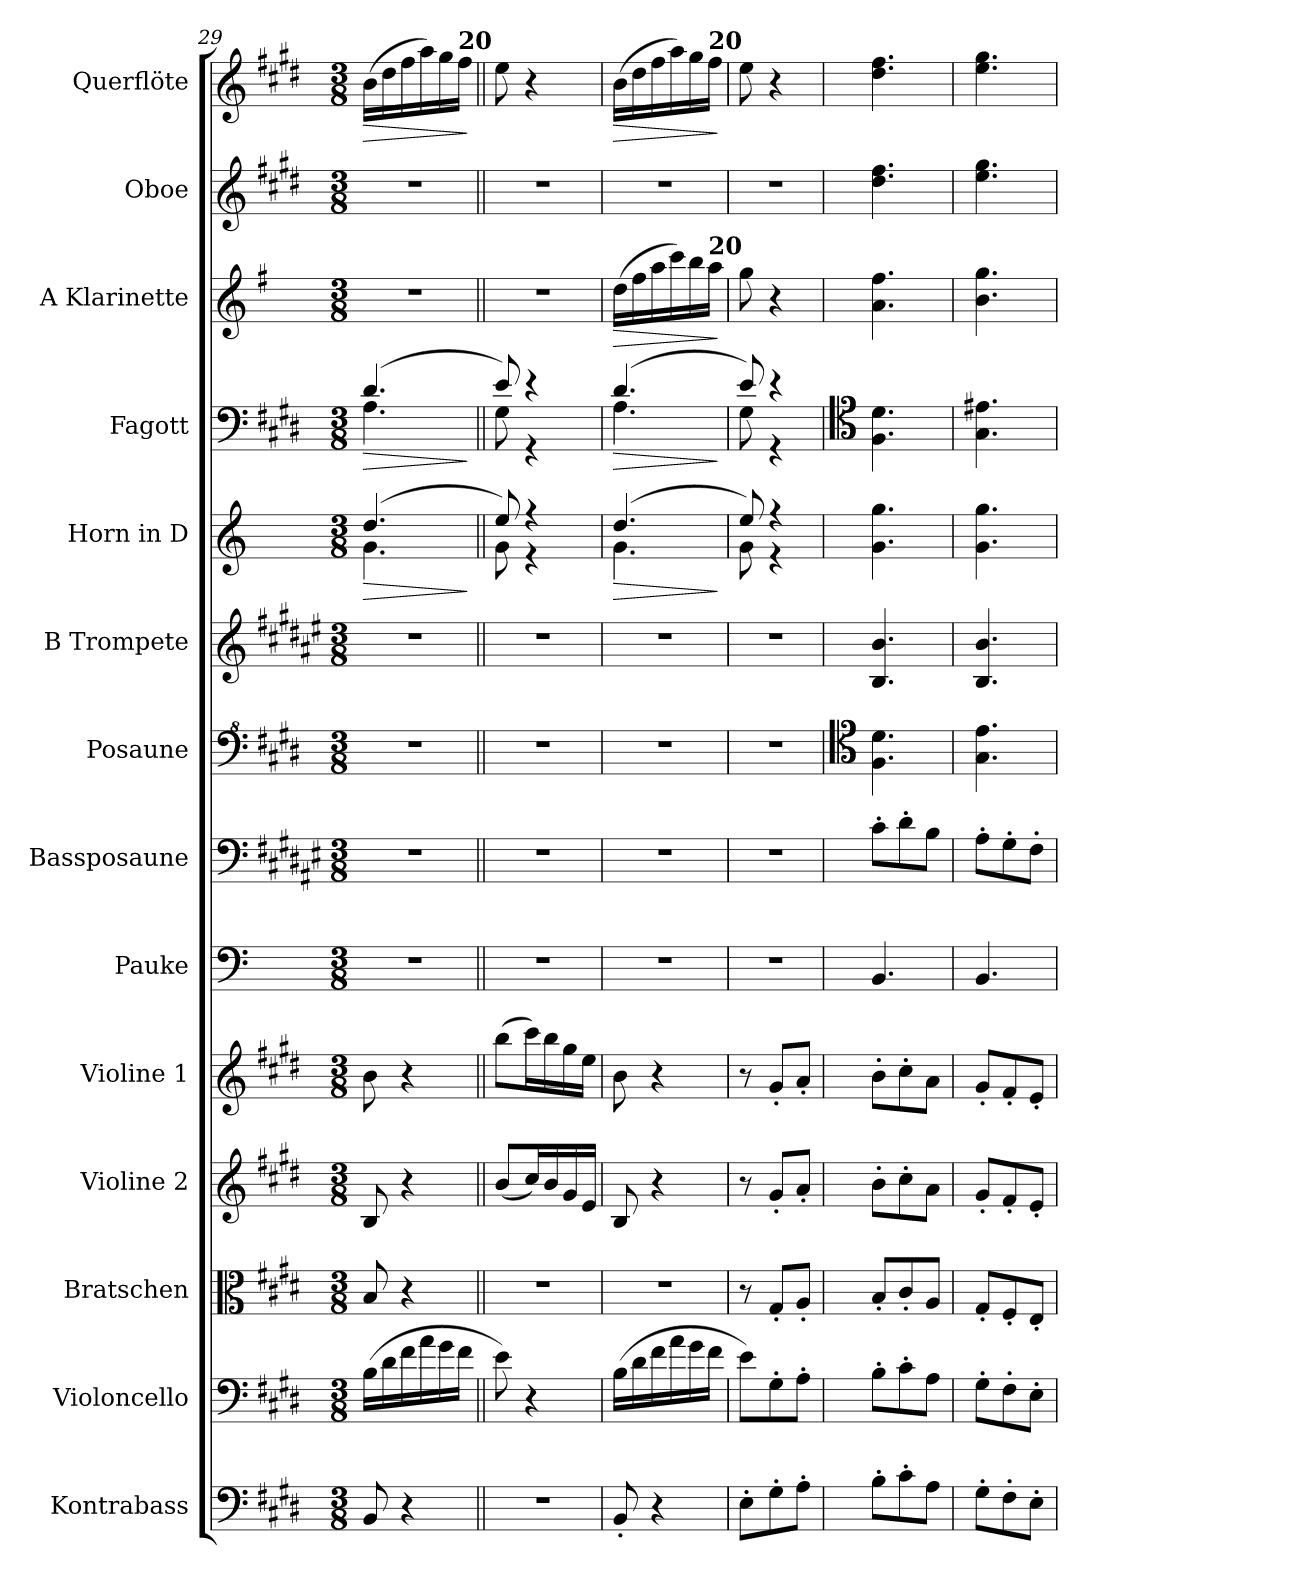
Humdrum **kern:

**kern	**kern	**kern	**kern	**kern	**kern	**kern	**kern	**kern	**kern	**dynam	**kern	**dynam	**kern	**dynam	**kern	**kern	**dynam
*part14	*part13	*part12	*part11	*part10	*part9	*part8	*part7	*part6	*part5	*part5	*part4	*part4	*part3	*part3	*part2	*part1	*part1
*staff14	*staff13	*staff12	*staff11	*staff10	*staff9	*staff8	*staff7	*staff6	*staff5	*staff5	*staff4	*staff4	*staff3	*staff3	*staff2	*staff1	*staff1
*I"Kontrabass	*I"Violoncello	*I"Bratschen	*I"Violine 2	*I"Violine 1	*I"Pauke	*I"Bassposaune	*I"Posaune	*I"B Trompete	*I"Horn in D	*	*I"Fagott	*	*I"A Klarinette	*	*I"Oboe	*I"Querflöte	*
*	*	*I'Bra	*	*I'Viol I.	*I'Pauke.	*I'BassP	*I'Posau	*I'B Trom	*	*	*I'Fag	*	*I'A Kla	*	*I'Oboe .	*I'QFl	*
*clefF4	*clefF4	*clefC3	*clefG2	*clefG2	*clefF4	*clefF4	*clefF^4	*clefG2	*clefG2	*	*clefF4	*	*clefG2	*	*clefG2	*clefG2	*
*ITrd7c12	*	*	*	*	*ITrd-2c-4	*ITrd1c2	*	*ITrd1c2	*ITrd-2c-4	*	*	*	*ITrd2c3	*	*	*	*
*k[f#c#g#d#]	*k[f#c#g#d#]	*k[f#c#g#d#]	*k[f#c#g#d#]	*k[f#c#g#d#]	*k[f#c#g#d#]	*k[f#c#g#d#]	*k[f#c#g#d#]	*k[f#c#g#d#]	*k[f#c#g#d#]	*	*k[f#c#g#d#]	*	*k[f#c#g#d#]	*	*k[f#c#g#d#]	*k[f#c#g#d#]	*
*M3/8	*M3/8	*M3/8	*M3/8	*M3/8	*M3/8	*M3/8	*M3/8	*M3/8	*M3/8	*	*M3/8	*	*M3/8	*	*M3/8	*M3/8	*
=29	=29	=29	=29	=29	=29	=29	=29	=29	=29	=29	=29	=29	=29	=29	=29	=29	=29
!	!	!	!	!	!	!	!	!	!	!LO:HP:b	!	!LO:HP:b	!	!	!	!	!LO:HP:b
*	*	*	*	*	*	*	*	*	*^	*	*^	*	*	*	*	*	*
8BBB/	(>16B\LL	8B/	8B/	8b\	4.r	4.r	4.r	4.r	(>4.ff#/	4.b\	>	(>4.d#/	4.A\	>	4.r	.	4.r	(>16b\LL	>
.	16d#\	.	.	.	.	.	.	.	.	.	.	.	.	.	.	.	.	16dd#\	.
4r	16f#\	4r	4r	4r	.	.	.	.	.	.	.	.	.	.	.	.	.	16ff#\	.
.	16a\	.	.	.	.	.	.	.	.	.	.	.	.	.	.	.	.	16aa\)	.
.	16g#\	.	.	.	.	.	.	.	.	.	.	.	.	.	.	.	.	16gg#\	.
!	!	!	!	!	!	!	!	!	!	!	!	!	!	!	!	!	!	!LO:TX:a:B:t=20	!
.	16f#\JJ	.	.	.	.	.	.	.	.	.	.	.	.	.	.	.	.	16ff#\JJ	.
*	*	*	*	*	*	*	*	*	*v	*v	*	*	*	*	*	*	*	*	*
*	*	*	*	*	*	*	*	*	*	*	*v	*v	*	*	*	*	*	*
.	.	.	.	.	.	.	.	.	.	]	.	]	.	.	.	.	]
=30||	=30||	=30||	=30||	=30||	=30||	=30||	=30||	=30||	=30||	=30||	=30||	=30||	=30||	=30||	=30||	=30||	=30||
*	*	*	*	*	*	*	*	*	*^	*	*^	*	*	*	*	*	*
4.r	8e\)	4.r	(<8b/L	(>8bb\L	4.r	4.r	4.r	4.r	8gg#/)	8b\	.	8e/)	8G#\	.	4.r	.	4.r	8ee\	.
.	4r	.	16cc#/L)	16ccc#\L)	.	.	.	.	4r	4r	.	4r	4r	.	.	.	.	4r	.
.	.	.	16b/	16bb\	.	.	.	.	.	.	.	.	.	.	.	.	.	.	.
.	.	.	16g#/	16gg#\	.	.	.	.	.	.	.	.	.	.	.	.	.	.	.
.	.	.	16e/JJ	16ee\JJ	.	.	.	.	.	.	.	.	.	.	.	.	.	.	.
!!LO:PB:g=z
=31	=31	=31	=31	=31	=31	=31	=31	=31	=31	=31	=31	=31	=31	=31	=31	=31	=31	=31	=31
!	!	!	!	!	!	!	!	!	!	!	!LO:HP:b	!	!	!LO:HP:b	!	!LO:HP:b	!	!	!LO:HP:b
8BBB'/	(>16B\LL	4.r	8B/	8b\	4.r	4.r	4.r	4.r	(>4.ff#/	4.b\	>	(>4.d#/	4.A\	>	(>16b\LL	>	4.r	(>16b\LL	>
.	16d#\	.	.	.	.	.	.	.	.	.	.	.	.	.	16dd#\	.	.	16dd#\	.
4r	16f#\	.	4r	4r	.	.	.	.	.	.	.	.	.	.	16ff#\	.	.	16ff#\	.
.	16a\	.	.	.	.	.	.	.	.	.	.	.	.	.	16aa\)	.	.	16aa\)	.
.	16g#\	.	.	.	.	.	.	.	.	.	.	.	.	.	16gg#\	.	.	16gg#\	.
!	!	!	!	!	!	!	!	!	!	!	!	!	!	!	!	!	!	!LO:TX:a:B:t=20	!
!	!	!	!	!	!	!	!	!	!	!	!	!	!	!	!LO:TX:a:B:t=20	!	!	!	!
.	16f#\JJ	.	.	.	.	.	.	.	.	.	.	.	.	.	16ff#\JJ	.	.	16ff#\JJ	.
*	*	*	*	*	*	*	*	*	*v	*v	*	*	*	*	*	*	*	*	*
*	*	*	*	*	*	*	*	*	*	*	*v	*v	*	*	*	*	*	*
.	.	.	.	.	.	.	.	.	.	]	.	]	.	]	.	.	]
=32	=32	=32	=32	=32	=32	=32	=32	=32	=32	=32	=32	=32	=32	=32	=32	=32	=32
*	*	*	*	*	*	*	*	*	*^	*	*^	*	*	*	*	*	*
8EE'\L	8e\L)	8r	8r	8r	4.r	4.r	4.r	4.r	8gg#/)	8b\	.	8e/)	8G#\	.	8ee\	.	4.r	8ee\	.
8GG#'\	8G#'\	8G#'/L	8g#'/L	8g#'/L	.	.	.	.	4r	4r	.	4r	4r	.	4r	.	.	4r	.
8AA'\J	8A'\J	8A'/J	8a'/J	8a'/J	.	.	.	.	.	.	.	.	.	.	.	.	.	.	.
*	*	*	*	*	*	*	*	*	*v	*v	*	*	*	*	*	*	*	*	*
*	*	*	*	*	*	*	*	*	*	*	*v	*v	*	*	*	*	*	*
=33	=33	=33	=33	=33	=33	=33	=33	=33	=33	=33	=33	=33	=33	=33	=33	=33	=33
*	*	*	*	*	*	*	*clefC4	*	*	*	*clefC4	*	*	*	*	*	*
8BB'\L	8B'\L	8B'/L	8b'\L	8b'\L	4.D#/	8B'\L	4.F#\ 4.d#\	4.A/ 4.a/	4.b\ 4.bb\	.	4.F#\ 4.d#\	.	4.f#\ 4.dd#\	.	4.dd#\ 4.ff#\	4.dd#\ 4.ff#\	.
8C#'\	8c#'\	8c#'/	8cc#'\	8cc#'\	.	8c#'\	.	.	.	.	.	.	.	.	.	.	.
8AA\J	8A\J	8A/J	8a\J	8a\J	.	8A\J	.	.	.	.	.	.	.	.	.	.	.
=34	=34	=34	=34	=34	=34	=34	=34	=34	=34	=34	=34	=34	=34	=34	=34	=34	=34
8GG#'\L	8G#'\L	8G#'/L	8g#'/L	8g#'/L	4.D#/	8G#'\L	4.G#\ 4.e\	4.A/ 4.a/	4.b\ 4.bb\	.	4.G#\ 4.e#X\	.	4.g#\ 4.ee\	.	4.ee\ 4.gg#\	4.ee\ 4.gg#\	.
8FF#'\	8F#'\	8F#'/	8f#'/	8f#'/	.	8F#'\	.	.	.	.	.	.	.	.	.	.	.
8EE'\J	8E'\J	8E'/J	8e'/J	8e'/J	.	8E'\J	.	.	.	.	.	.	.	.	.	.	.
=	=	=	=	=	=	=	=	=	=	=	=	=	=	=	=	=	=
*-	*-	*-	*-	*-	*-	*-	*-	*-	*-	*-	*-	*-	*-	*-	*-	*-	*-
